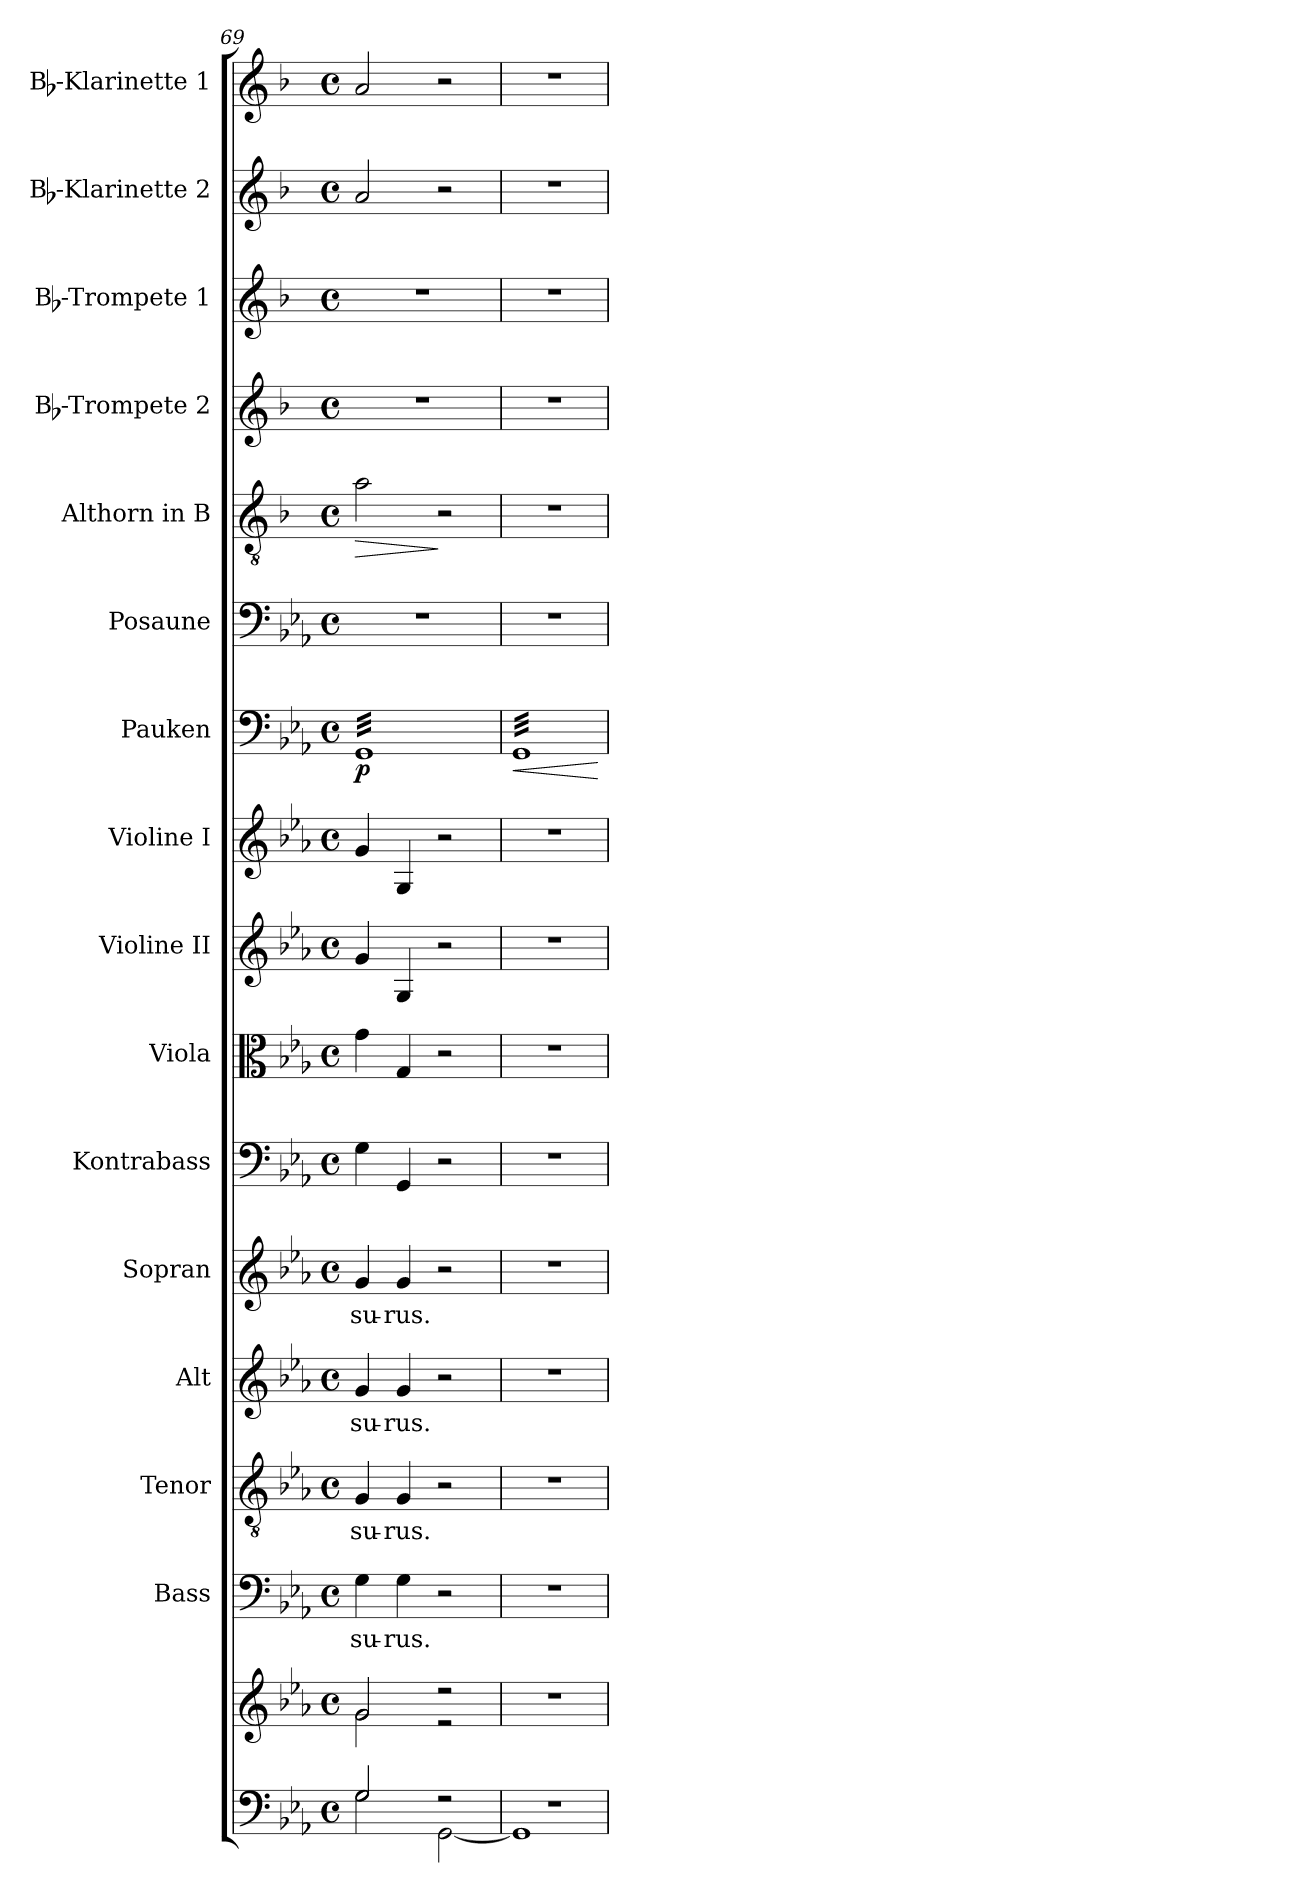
**kern	**kern	**kern	**text	**kern	**text	**kern	**text	**kern	**text	**kern	**kern	**kern	**kern	**kern	**dynam	**kern	**kern	**dynam	**kern	**kern	**kern	**kern
*part16	*part16	*part15	*part15	*part14	*part14	*part13	*part13	*part12	*part12	*part11	*part10	*part9	*part8	*part7	*part7	*part6	*part5	*part5	*part4	*part3	*part2	*part1
*staff17	*staff16	*staff15	*staff15	*staff14	*staff14	*staff13	*staff13	*staff12	*staff12	*staff11	*staff10	*staff9	*staff8	*staff7	*staff7	*staff6	*staff5	*staff5	*staff4	*staff3	*staff2	*staff1
*	*	*I"Bass	*	*I"Tenor	*	*I"Alt	*	*I"Sopran	*	*I"Kontrabass	*I"Viola	*I"Violine II	*I"Violine I	*I"Pauken	*	*I"Posaune	*I"Althorn in B	*	*I"Bb-Trompete 2	*I"Bb-Trompete 1	*I"Bb-Klarinette 2	*I"Bb-Klarinette 1
*	*	*I'B.	*	*I'T.	*	*I'A.	*	*I'S.	*	*I'Kb.	*I'Vla.	*I'Vl. II	*I'Vl. I	*I'Pk.	*	*I'Pos.	*	*	*I'Bb Trp. 2	*I'Bb Trp. 1	*I'Bb Kl. 2	*I'Bb Kl. 1
*clefF4	*clefG2	*clefF4	*	*clefGv2	*	*clefG2	*	*clefG2	*	*clefF4	*clefC3	*clefG2	*clefG2	*clefF4	*	*clefF4	*clefGv2	*	*clefG2	*clefG2	*clefG2	*clefG2
*	*	*	*	*	*	*	*	*	*	*ITrd7c12	*	*	*	*	*	*	*ITrd1c2	*	*ITrd1c2	*ITrd1c2	*ITrd1c2	*ITrd1c2
*k[b-e-a-]	*k[b-e-a-]	*k[b-e-a-]	*	*k[b-e-a-]	*	*k[b-e-a-]	*	*k[b-e-a-]	*	*k[b-e-a-]	*k[b-e-a-]	*k[b-e-a-]	*k[b-e-a-]	*k[b-e-a-]	*	*k[b-e-a-]	*k[b-e-a-]	*	*k[b-e-a-]	*k[b-e-a-]	*k[b-e-a-]	*k[b-e-a-]
*E-:	*E-:	*E-:	*	*E-:	*	*E-:	*	*E-:	*	*E-:	*E-:	*E-:	*E-:	*E-:	*	*E-:	*E-:	*	*E-:	*E-:	*E-:	*E-:
*M4/4	*M4/4	*M4/4	*	*M4/4	*	*M4/4	*	*M4/4	*	*M4/4	*M4/4	*M4/4	*M4/4	*M4/4	*	*M4/4	*M4/4	*	*M4/4	*M4/4	*M4/4	*M4/4
*met(c)	*met(c)	*met(c)	*	*met(c)	*	*met(c)	*	*met(c)	*	*met(c)	*met(c)	*met(c)	*met(c)	*met(c)	*	*met(c)	*met(c)	*	*met(c)	*met(c)	*met(c)	*met(c)
=69	=69	=69	=69	=69	=69	=69	=69	=69	=69	=69	=69	=69	=69	=69	=69	=69	=69	=69	=69	=69	=69	=69
*^	*^	*	*	*	*	*	*	*	*	*	*	*	*	*	*	*	*	*	*	*	*	*
!	!	!	!	!	!	!	!	!	!	!	!	!	!	!	!	!LO:TX:a:Bi:t=Solo	!	!	!	!	!	!	!	!
!	!	!	!	!	!LO:LY:b	!	!LO:LY:b	!	!LO:LY:b	!	!LO:LY:b	!	!	!	!	!	!LO:DY:b	!	!	!LO:HP:b	!	!	!	!
*	*	*	*	*	*	*	*	*	*	*	*	*	*	*	*	*tremolo	*	*	*	*	*	*	*	*
2G/	2G\	2g/	2g\	4G\	-su-	4G/	-su-	4g/	-su-	4g/	-su-	4GG\	4g\	4g/	4g/	32GGLLL	p	1r	2g\	>	1r	1r	2g/	2g/
.	.	.	.	.	.	.	.	.	.	.	.	.	.	.	.	32GG	.	.	.	.	.	.	.	.
.	.	.	.	.	.	.	.	.	.	.	.	.	.	.	.	32GG	.	.	.	.	.	.	.	.
.	.	.	.	.	.	.	.	.	.	.	.	.	.	.	.	32GG	.	.	.	.	.	.	.	.
.	.	.	.	.	.	.	.	.	.	.	.	.	.	.	.	32GG	.	.	.	.	.	.	.	.
.	.	.	.	.	.	.	.	.	.	.	.	.	.	.	.	32GG	.	.	.	.	.	.	.	.
.	.	.	.	.	.	.	.	.	.	.	.	.	.	.	.	32GG	.	.	.	.	.	.	.	.
.	.	.	.	.	.	.	.	.	.	.	.	.	.	.	.	32GG	.	.	.	.	.	.	.	.
!	!	!	!	!	!LO:LY:b	!	!LO:LY:b	!	!LO:LY:b	!	!LO:LY:b	!	!	!	!	!	!	!	!	!	!	!	!	!
.	.	.	.	4G\	-rus.	4G/	-rus.	4g/	-rus.	4g/	-rus.	4GGG/	4G/	4G/	4G/	32GG	.	.	.	.	.	.	.	.
.	.	.	.	.	.	.	.	.	.	.	.	.	.	.	.	32GG	.	.	.	.	.	.	.	.
.	.	.	.	.	.	.	.	.	.	.	.	.	.	.	.	32GG	.	.	.	.	.	.	.	.
.	.	.	.	.	.	.	.	.	.	.	.	.	.	.	.	32GG	.	.	.	.	.	.	.	.
.	.	.	.	.	.	.	.	.	.	.	.	.	.	.	.	32GG	.	.	.	.	.	.	.	.
.	.	.	.	.	.	.	.	.	.	.	.	.	.	.	.	32GG	.	.	.	.	.	.	.	.
.	.	.	.	.	.	.	.	.	.	.	.	.	.	.	.	32GG	.	.	.	.	.	.	.	.
.	.	.	.	.	.	.	.	.	.	.	.	.	.	.	.	32GG	.	.	.	.	.	.	.	.
2rF	[<2GG\	2r	2r	2r	.	2r	.	2r	.	2r	.	2r	2r	2r	2r	32GG	.	.	2r	]	.	.	2r	2r
.	.	.	.	.	.	.	.	.	.	.	.	.	.	.	.	32GG	.	.	.	.	.	.	.	.
.	.	.	.	.	.	.	.	.	.	.	.	.	.	.	.	32GG	.	.	.	.	.	.	.	.
.	.	.	.	.	.	.	.	.	.	.	.	.	.	.	.	32GG	.	.	.	.	.	.	.	.
.	.	.	.	.	.	.	.	.	.	.	.	.	.	.	.	32GG	.	.	.	.	.	.	.	.
.	.	.	.	.	.	.	.	.	.	.	.	.	.	.	.	32GG	.	.	.	.	.	.	.	.
.	.	.	.	.	.	.	.	.	.	.	.	.	.	.	.	32GG	.	.	.	.	.	.	.	.
.	.	.	.	.	.	.	.	.	.	.	.	.	.	.	.	32GG	.	.	.	.	.	.	.	.
.	.	.	.	.	.	.	.	.	.	.	.	.	.	.	.	32GG	.	.	.	.	.	.	.	.
.	.	.	.	.	.	.	.	.	.	.	.	.	.	.	.	32GG	.	.	.	.	.	.	.	.
.	.	.	.	.	.	.	.	.	.	.	.	.	.	.	.	32GG	.	.	.	.	.	.	.	.
.	.	.	.	.	.	.	.	.	.	.	.	.	.	.	.	32GG	.	.	.	.	.	.	.	.
.	.	.	.	.	.	.	.	.	.	.	.	.	.	.	.	32GG	.	.	.	.	.	.	.	.
.	.	.	.	.	.	.	.	.	.	.	.	.	.	.	.	32GG	.	.	.	.	.	.	.	.
.	.	.	.	.	.	.	.	.	.	.	.	.	.	.	.	32GG	.	.	.	.	.	.	.	.
.	.	.	.	.	.	.	.	.	.	.	.	.	.	.	.	32GGJJJ	.	.	.	.	.	.	.	.
=70	=70	=70	=70	=70	=70	=70	=70	=70	=70	=70	=70	=70	=70	=70	=70	=70	=70	=70	=70	=70	=70	=70	=70	=70
!	!	!	!	!	!	!	!	!	!	!	!	!	!	!	!	!	!LO:HP:b	!	!	!	!	!	!	!
*	*	*v	*v	*	*	*	*	*	*	*	*	*	*	*	*	*	*	*	*	*	*	*	*	*
1rF	1GG]	1r	1r	.	1r	.	1r	.	1r	.	1r	1r	1r	1r	32GGLLL	<	1r	1r	.	1r	1r	1r	1r
.	.	.	.	.	.	.	.	.	.	.	.	.	.	.	32GG	.	.	.	.	.	.	.	.
.	.	.	.	.	.	.	.	.	.	.	.	.	.	.	32GG	.	.	.	.	.	.	.	.
.	.	.	.	.	.	.	.	.	.	.	.	.	.	.	32GG	.	.	.	.	.	.	.	.
.	.	.	.	.	.	.	.	.	.	.	.	.	.	.	32GG	.	.	.	.	.	.	.	.
.	.	.	.	.	.	.	.	.	.	.	.	.	.	.	32GG	.	.	.	.	.	.	.	.
.	.	.	.	.	.	.	.	.	.	.	.	.	.	.	32GG	.	.	.	.	.	.	.	.
.	.	.	.	.	.	.	.	.	.	.	.	.	.	.	32GG	.	.	.	.	.	.	.	.
.	.	.	.	.	.	.	.	.	.	.	.	.	.	.	32GG	.	.	.	.	.	.	.	.
.	.	.	.	.	.	.	.	.	.	.	.	.	.	.	32GG	.	.	.	.	.	.	.	.
.	.	.	.	.	.	.	.	.	.	.	.	.	.	.	32GG	.	.	.	.	.	.	.	.
.	.	.	.	.	.	.	.	.	.	.	.	.	.	.	32GG	.	.	.	.	.	.	.	.
.	.	.	.	.	.	.	.	.	.	.	.	.	.	.	32GG	.	.	.	.	.	.	.	.
.	.	.	.	.	.	.	.	.	.	.	.	.	.	.	32GG	.	.	.	.	.	.	.	.
.	.	.	.	.	.	.	.	.	.	.	.	.	.	.	32GG	.	.	.	.	.	.	.	.
.	.	.	.	.	.	.	.	.	.	.	.	.	.	.	32GG	.	.	.	.	.	.	.	.
.	.	.	.	.	.	.	.	.	.	.	.	.	.	.	32GG	.	.	.	.	.	.	.	.
.	.	.	.	.	.	.	.	.	.	.	.	.	.	.	32GG	.	.	.	.	.	.	.	.
.	.	.	.	.	.	.	.	.	.	.	.	.	.	.	32GG	.	.	.	.	.	.	.	.
.	.	.	.	.	.	.	.	.	.	.	.	.	.	.	32GG	.	.	.	.	.	.	.	.
.	.	.	.	.	.	.	.	.	.	.	.	.	.	.	32GG	.	.	.	.	.	.	.	.
.	.	.	.	.	.	.	.	.	.	.	.	.	.	.	32GG	.	.	.	.	.	.	.	.
.	.	.	.	.	.	.	.	.	.	.	.	.	.	.	32GG	.	.	.	.	.	.	.	.
.	.	.	.	.	.	.	.	.	.	.	.	.	.	.	32GG	.	.	.	.	.	.	.	.
.	.	.	.	.	.	.	.	.	.	.	.	.	.	.	32GG	.	.	.	.	.	.	.	.
.	.	.	.	.	.	.	.	.	.	.	.	.	.	.	32GG	.	.	.	.	.	.	.	.
.	.	.	.	.	.	.	.	.	.	.	.	.	.	.	32GG	.	.	.	.	.	.	.	.
.	.	.	.	.	.	.	.	.	.	.	.	.	.	.	32GG	.	.	.	.	.	.	.	.
.	.	.	.	.	.	.	.	.	.	.	.	.	.	.	32GG	.	.	.	.	.	.	.	.
.	.	.	.	.	.	.	.	.	.	.	.	.	.	.	32GG	.	.	.	.	.	.	.	.
.	.	.	.	.	.	.	.	.	.	.	.	.	.	.	32GG	.	.	.	.	.	.	.	.
.	.	.	.	.	.	.	.	.	.	.	.	.	.	.	32GGJJJ	.	.	.	.	.	.	.	.
*	*	*	*	*	*	*	*	*	*	*	*	*	*	*	*Xtremolo	*	*	*	*	*	*	*	*
*v	*v	*	*	*	*	*	*	*	*	*	*	*	*	*	*	*	*	*	*	*	*	*	*
.	.	.	.	.	.	.	.	.	.	.	.	.	.	.	[	.	.	.	.	.	.	.
=	=	=	=	=	=	=	=	=	=	=	=	=	=	=	=	=	=	=	=	=	=	=
*-	*-	*-	*-	*-	*-	*-	*-	*-	*-	*-	*-	*-	*-	*-	*-	*-	*-	*-	*-	*-	*-	*-
